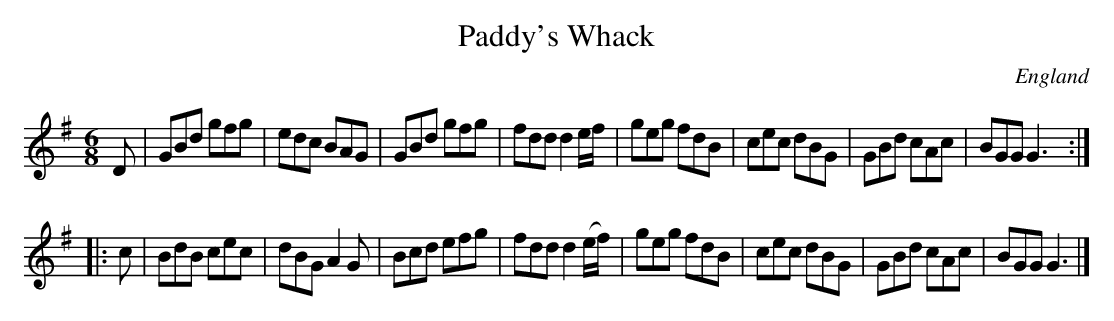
X:1
T:Paddy's Whack
L:1/8
M:6/8
O:England
K:G
D |\
GBd gfg | edc BAG | GBd gfg | fdd d2e/f/ | \
geg fdB | cec dBG | GBd cAc | BGG G3 ::
c |\
BdB cec | dBG A2G | Bcd efg | fdd d2(e/f/) |\
geg fdB | cec dBG | GBd cAc | BGG G3 |]
